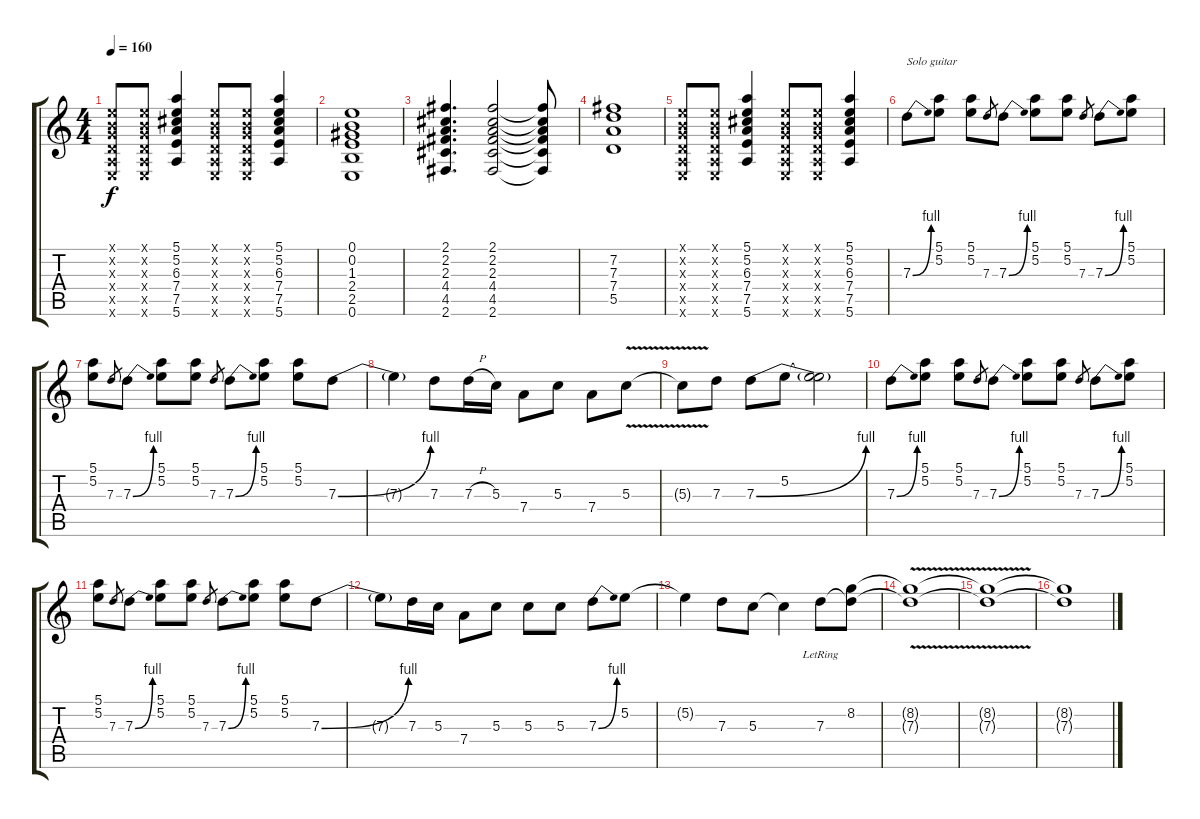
\track "" {instrument electricguitarclean}
\staff {score tabs}
\tuning (E4 B3 G3 D3 A2 E2) {hide}
\ts (4 4)
\tempo 160
\clef g2
\ks c
(0.1{x} 0.2{x} 0.3{x} 0.4{x} 0.5{x} 0.6{x}).8{dy f} (0.1{x} 0.2{x} 0.3{x} 0.4{x} 0.5{x} 0.6{x}).8 (5.1 5.2 6.3 7.4 7.5 5.6).4 (0.1{x} 0.2{x} 0.3{x} 0.4{x} 0.5{x} 0.6{x}).8 (0.1{x} 0.2{x} 0.3{x} 0.4{x} 0.5{x} 0.6{x}).8 (5.1 5.2 6.3 7.4 7.5 5.6).4 |
(0.1 0.2 1.3 2.4 2.5 0.6).1 |
(2.1 2.2 2.3 4.4 4.5 2.6).4{d} (2.1 2.2 2.3 4.4 4.5 2.6).2 (2.1{t} 2.2{t} 2.3{t} 4.4{t} 4.5{t} 2.6{t}).8 |
(7.2 7.3 7.4 5.5).1 |
(0.1{x} 0.2{x} 0.3{x} 0.4{x} 0.5{x} 0.6{x}).8 (0.1{x} 0.2{x} 0.3{x} 0.4{x} 0.5{x} 0.6{x}).8 (5.1 5.2 6.3 7.4 7.5 5.6).4 (0.1{x} 0.2{x} 0.3{x} 0.4{x} 0.5{x} 0.6{x}).8 (0.1{x} 0.2{x} 0.3{x} 0.4{x} 0.5{x} 0.6{x}).8 (5.1 5.2 6.3 7.4 7.5 5.6).4 |
7.3{be (bend 0 0 60 4)}.8{txt "Solo guitar" volume 16 instrument distortionguitar} (5.1 5.2).8 (5.1 5.2).8 7.3.8{gr} 7.3{be (bend 0 0 60 4)}.8 (5.1 5.2).8 (5.1 5.2).8 7.3.8{gr} 7.3{be (bend 0 0 60 4)}.8 (5.1 5.2).8 |
(5.1 5.2).8 7.3.8{gr} 7.3{be (bend 0 0 60 4)}.8 (5.1 5.2).8 (5.1 5.2).8 7.3.8{gr} 7.3{be (bend 0 0 60 4)}.8 (5.1 5.2).8 (5.1 5.2).8 7.3{be (bend 0 0 60 4)}.8 |
7.3{t}.4 7.3.8 7.3{h}.16 5.3.16 7.4.8 5.3.8 7.4.8 5.3{v}.8 |
5.3{t}.8 7.3.8 7.3{be (bend 0 0 60 4)}.8 5.2.8 (5.2{t} 7.3{t}).2 |
7.3{be (bend 0 0 60 4)}.8 (5.1 5.2).8 (5.1 5.2).8 7.3.8{gr} 7.3{be (bend 0 0 60 4)}.8 (5.1 5.2).8 (5.1 5.2).8 7.3.8{gr} 7.3{be (bend 0 0 60 4)}.8 (5.1 5.2).8 |
(5.1 5.2).8 7.3.8{gr} 7.3{be (bend 0 0 60 4)}.8 (5.1 5.2).8 (5.1 5.2).8 7.3.8{gr} 7.3{be (bend 0 0 60 4)}.8 (5.1 5.2).8 (5.1 5.2).8 7.3{be (bend 0 0 60 4)}.8 |
7.3{t}.8 7.3.16 5.3.16 7.4.8 5.3.8 5.3.8 5.3.8 7.3{be (bend 0 0 60 4)}.8 5.2.8 |
5.2{t}.4 7.3.8 5.3.8 5.3{t}.4 7.3{lr}.8 (8.2 7.3{t}).8 |
(8.2{v t} 7.3{v t}).1 |
(8.2{t} 7.3{t}).1 |
(8.2{t} 7.3{t}).1
